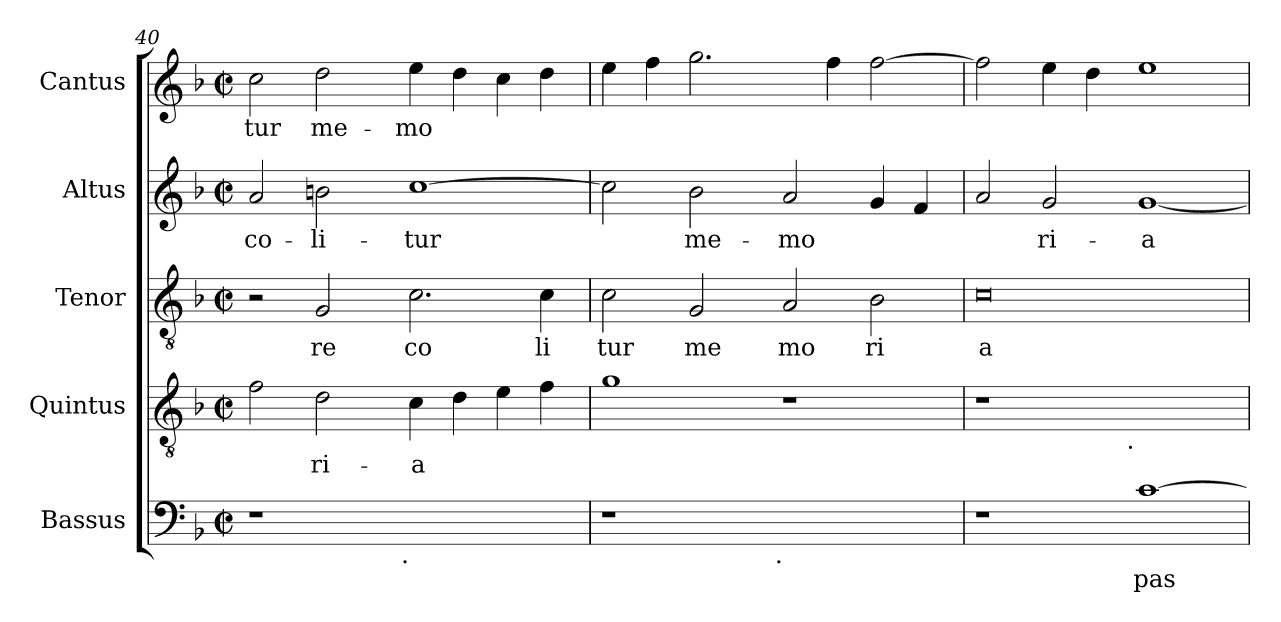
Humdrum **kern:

**kern	**text	**kern	**text	**kern	**text	**kern	**text	**kern	**text
*part5	*part5	*part4	*part4	*part3	*part3	*part2	*part2	*part1	*part1
*staff5	*staff5	*staff4	*staff4	*staff3	*staff3	*staff2	*staff2	*staff1	*staff1
*I"Bassus	*	*I"Quintus	*	*I"Tenor	*	*I"Altus	*	*I"Cantus	*
*clefF4	*	*clefGv2	*	*clefGv2	*	*clefG2	*	*clefG2	*
*k[b-]	*	*k[b-]	*	*k[b-]	*	*k[b-]	*	*k[b-]	*
*F:	*	*F:	*	*F:	*	*F:	*	*F:	*
*M2/2	*	*M2/2	*	*M2/2	*	*M2/2	*	*M2/2	*
*met(c|)	*	*met(c|)	*	*met(c|)	*	*met(c|)	*	*met(c|)	*
=40	=40	=40	=40	=40	=40	=40	=40	=40	=40
!	!	!	!LO:LY:b:cj	!	!	!	!LO:LY:b:cj	!	!LO:LY:b:cj
*^	*	*	*	*	*	*	*	*	*
1r	2ryy	.	2f\	--	2r	.	2a/	-co-	2cc\	-tur
!	!	!	!	!LO:LY:b:cj	!	!LO:LY:b:cj	!	!LO:LY:b:cj	!	!LO:LY:b:cj
.	4ryy	.	2d\	-ri-	2G/	re	2bn\	-li-	2dd\	me-
.	8...ryy	.	.	.	.	.	.	.	.	.
!	!LO:TX:b:t=.	!	!	!	!	!	!	!	!	!
.	1ryy	.	.	.	.	.	.	.	.	.
!	!	!	!	!LO:LY:b:cj	!	!LO:LY:b:cj	!	!LO:LY:b:cj	!	!LO:LY:b:cj
1ryy	.	.	4c\	-a	2.c\	co	[>1cc	-tur	4ee\	-mo-
!	!	!	!	!LO:LY:b:cj	!	!	!	!	!	!LO:LY:b:cj
.	.	.	4d\	.	.	.	.	.	4dd\	--
!	!	!	!	!LO:LY:b:cj	!	!	!	!	!	!LO:LY:b:cj
.	.	.	4e\	.	.	.	.	.	4cc\	--
!	!	!	!	!LO:LY:b:cj	!	!LO:LY:b:cj	!	!	!	!LO:LY:b:cj
.	.	.	4f\	.	4c\	li	.	.	4dd\	--
.	64ryy	.	.	.	.	.	.	.	.	.
=41	=41	=41	=41	=41	=41	=41	=41	=41	=41	=41
!	!	!	!	!LO:LY:b:cj	!	!LO:LY:b:cj	!	!LO:LY:b:cj	!	!LO:LY:b:cj
1r	2ryy	.	1g	.	2c\	tur	2cc\]	.	4ee\	--
!	!	!	!	!	!	!	!	!	!	!LO:LY:b:cj
.	.	.	.	.	.	.	.	.	4ff\	--
!	!	!	!	!	!	!LO:LY:b:cj	!	!LO:LY:b:cj	!	!LO:LY:b:cj
.	4ryy	.	.	.	2G/	me	2b-\	me-	2.gg\	--
.	8...ryy	.	.	.	.	.	.	.	.	.
!	!LO:TX:b:t=.	!	!	!	!	!	!	!	!	!
.	1ryy	.	.	.	.	.	.	.	.	.
!	!	!	!	!	!	!LO:LY:b:cj	!	!LO:LY:b:cj	!	!
1ryy	.	.	1r	.	2A/	mo	2a/	-mo-	.	.
!	!	!	!	!	!	!	!	!	!	!LO:LY:b:cj
.	.	.	.	.	.	.	.	.	4ff\	--
!	!	!	!	!	!	!LO:LY:b:cj	!	!LO:LY:b:cj	!	!LO:LY:b:cj
.	.	.	.	.	2B-\	ri	4g/	--	[>2ff\	--
!	!	!	!	!	!	!	!	!LO:LY:b:cj	!	!
.	.	.	.	.	.	.	4f/	--	.	.
.	64ryy	.	.	.	.	.	.	.	.	.
=42	=42	=42	=42	=42	=42	=42	=42	=42	=42	=42
!	!	!	!	!	!	!LO:LY:b:cj	!	!LO:LY:b:cj	!	!LO:LY:b:cj
*v	*v	*	*^	*	*	*	*	*	*	*
1r	.	1r	2ryy	.	0c	a	2a/	--	2ff\]	--
!	!	!	!	!	!	!	!	!LO:LY:b:cj	!	!LO:LY:b:cj
.	.	.	4...ryy	.	.	.	2g/	-ri-	4ee\	--
!	!	!	!	!	!	!	!	!	!	!LO:LY:b:cj
.	.	.	.	.	.	.	.	.	4dd\	--
!	!	!	!LO:TX:b:t=.	!	!	!	!	!	!	!
.	.	.	1ryy	.	.	.	.	.	.	.
!	!LO:LY:b:cj	!	!	!	!	!	!	!LO:LY:b:cj	!	!LO:LY:b:cj
[<1c	pas	1ryy	.	.	.	.	[<1g	-a	1ee	--
.	.	.	32ryy	.	.	.	.	.	.	.
*	*	*v	*v	*	*	*	*	*	*	*
=	=	=	=	=	=	=	=	=	=
*-	*-	*-	*-	*-	*-	*-	*-	*-	*-
